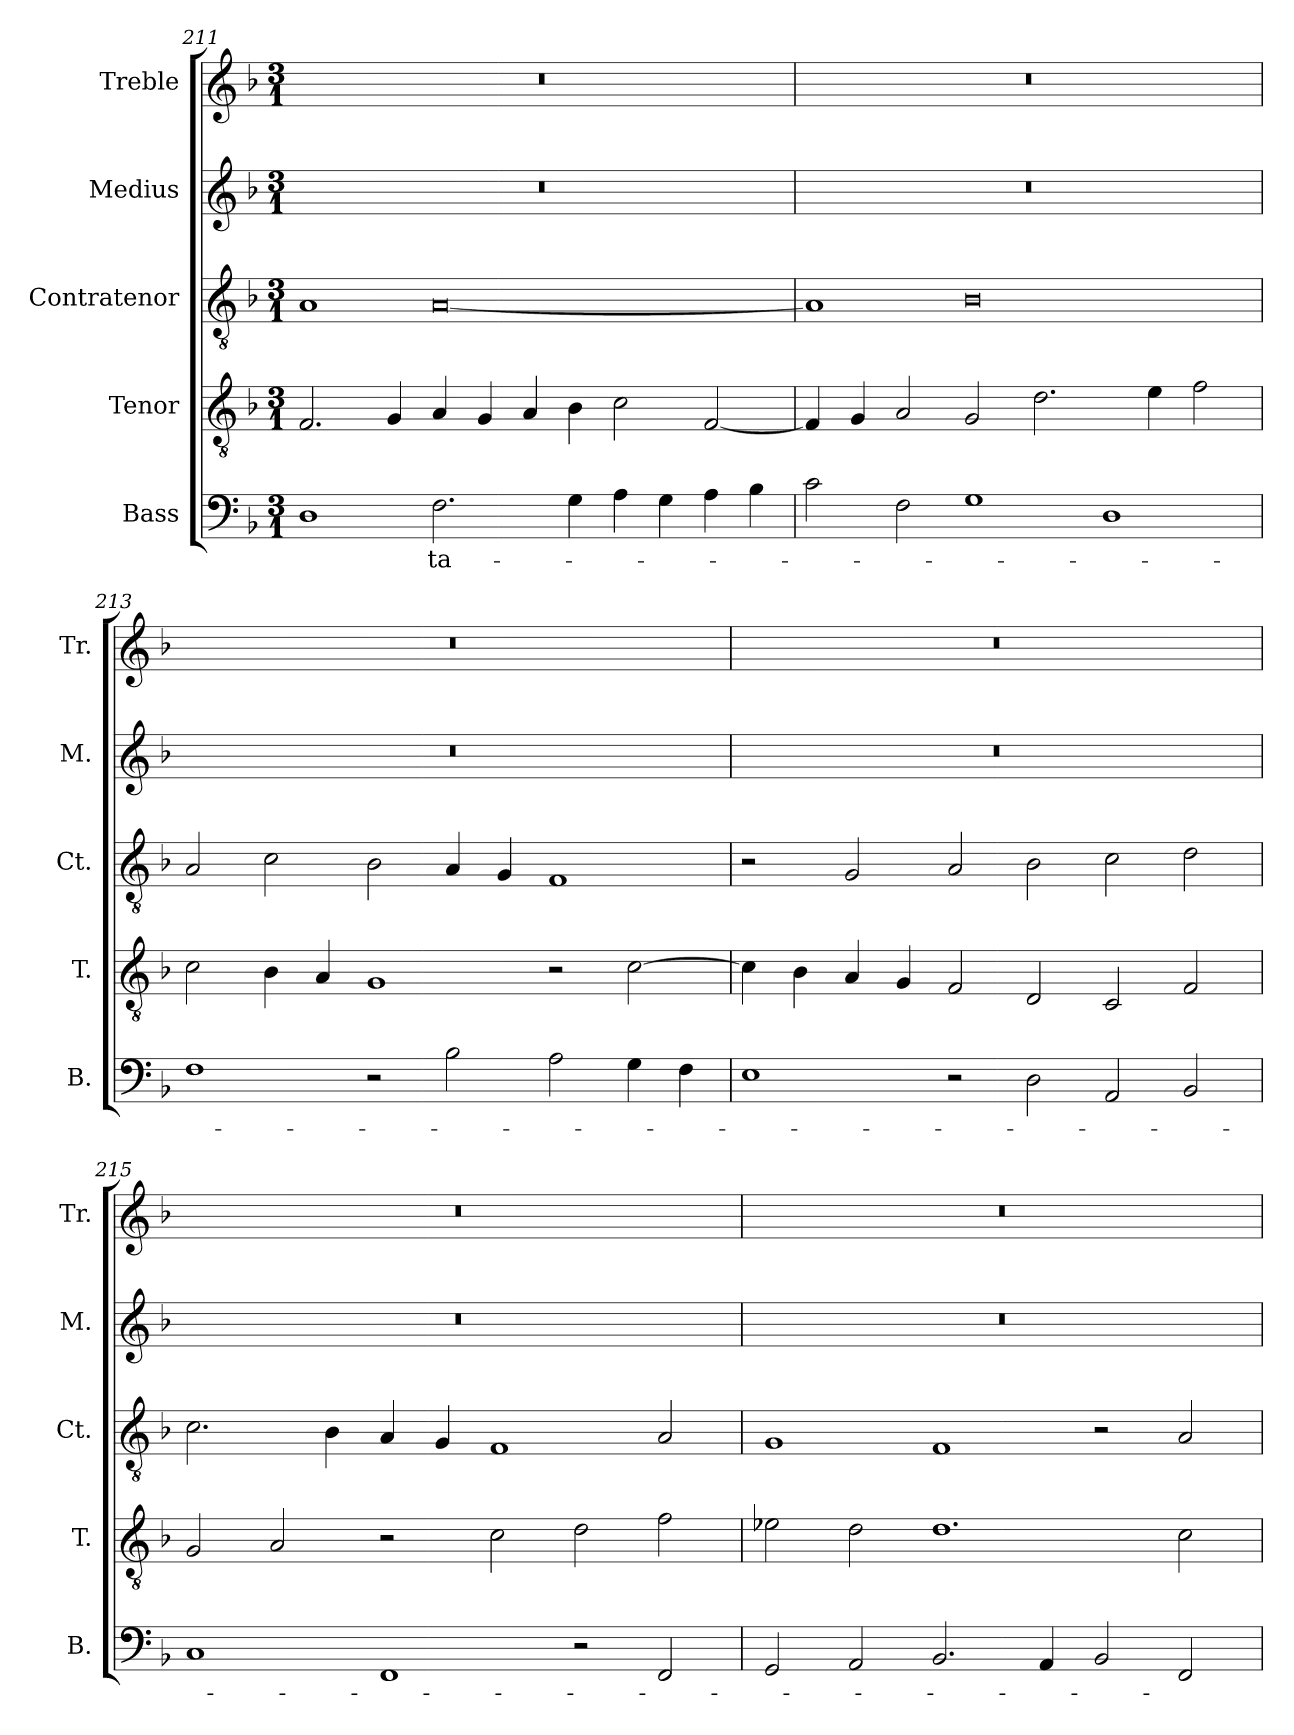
**kern	**text	**kern	**kern	**kern	**kern
*part5	*part5	*part4	*part3	*part2	*part1
*staff5	*staff5	*staff4	*staff3	*staff2	*staff1
*I"Bass	*	*I"Tenor	*I"Contratenor	*I"Medius	*I"Treble
*I'B.	*	*I'T.	*I'Ct.	*I'M.	*I'Tr.
!!LO:LB:g=z
*clefF4	*	*clefGv2	*clefGv2	*clefG2	*clefG2
*	*	*ITrd7c12	*ITrd7c12	*	*
*k[b-]	*	*k[b-]	*k[b-]	*k[b-]	*k[b-]
*d:	*	*d:	*d:	*d:	*d:
*M3/1	*	*M3/1	*M3/1	*M3/1	*M3/1
=211	=211	=211	=211	=211	=211
!	!	!	!	!LO:N:vis=1	!LO:N:vis=1
1Di	.	2.FFi/	1AAi	0.r	0.r
.	.	4GGi/	.	.	.
!	!LO:LY:b:color=#000000	!	!	!	!
2.Fi\	-ta-	4AAi/	[<0AAi	.	.
.	.	4GGi/	.	.	.
.	.	4AAi/	.	.	.
4Gi\	.	4BB-i\	.	.	.
4Ai\	.	2Ci\	.	.	.
4Gi\	.	.	.	.	.
4Ai\	.	[<2FFi/	.	.	.
4B-i\	.	.	.	.	.
=212	=212	=212	=212	=212	=212
!	!	!	!	!LO:N:vis=1	!LO:N:vis=1
2ci\	.	4FFi/]	1AAi]	0.r	0.r
.	.	4GGi/	.	.	.
2Fi\	.	2AAi/	.	.	.
1Gi	.	2GGi/	0BB-i	.	.
.	.	2.Di\	.	.	.
1Di	.	.	.	.	.
.	.	4Ei\	.	.	.
.	.	2Fi\	.	.	.
=213	=213	=213	=213	=213	=213
!	!	!	!	!LO:N:vis=1	!LO:N:vis=1
1Fi	.	2Ci\	2AAi/	0.r	0.r
.	.	4BB-i\	2Ci\	.	.
.	.	4AAi/	.	.	.
2r	.	1GGi	2BB-i\	.	.
2B-i\	.	.	4AAi/	.	.
.	.	.	4GGi/	.	.
2Ai\	.	2r	1FFi	.	.
4Gi\	.	[>2Ci\	.	.	.
4Fi\	.	.	.	.	.
!!LO:PB:g=z
=214	=214	=214	=214	=214	=214
!	!	!	!	!LO:N:vis=1	!LO:N:vis=1
1Ei	.	4Ci\]	2r	0.r	0.r
.	.	4BB-i\	.	.	.
.	.	4AAi/	2GGi/	.	.
.	.	4GGi/	.	.	.
2r	.	2FFi/	2AAi/	.	.
2Di\	.	2DDi/	2BB-i\	.	.
2AAi/	.	2CCi/	2Ci\	.	.
2BB-i/	.	2FFi/	2Di\	.	.
=215	=215	=215	=215	=215	=215
!	!	!	!	!LO:N:vis=1	!LO:N:vis=1
1Ci	.	2GGi/	2.Ci\	0.r	0.r
.	.	2AAi/	.	.	.
.	.	.	4BB-i\	.	.
1FFi	.	2r	4AAi/	.	.
.	.	.	4GGi/	.	.
.	.	2Ci\	1FFi	.	.
2r	.	2Di\	.	.	.
2FFi/	.	2Fi\	2AAi/	.	.
!!LO:LB:g=z
=216	=216	=216	=216	=216	=216
!	!	!	!	!LO:N:vis=1	!LO:N:vis=1
2GGi/	.	2E-Xi\	1GGi	0.r	0.r
2AAi/	.	2Di\	.	.	.
2.BB-i/	.	1.Di	1FFi	.	.
4AAi/	.	.	.	.	.
2BB-i/	.	.	2r	.	.
2FFi/	.	2Ci\	2AAi/	.	.
=	=	=	=	=	=
*-	*-	*-	*-	*-	*-
